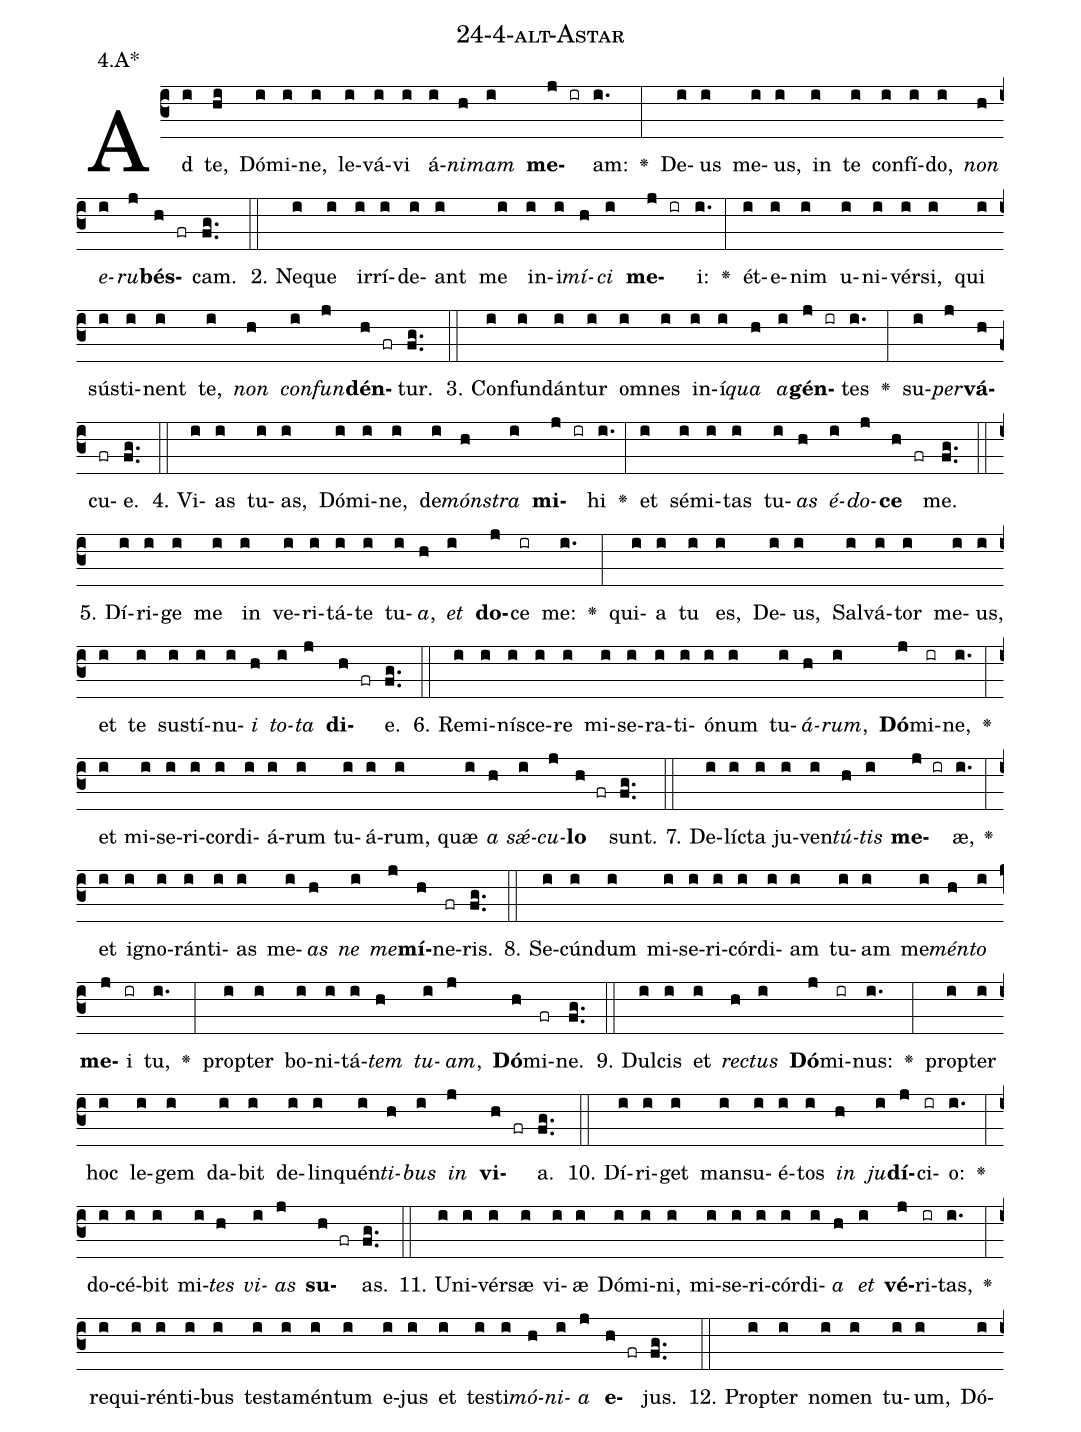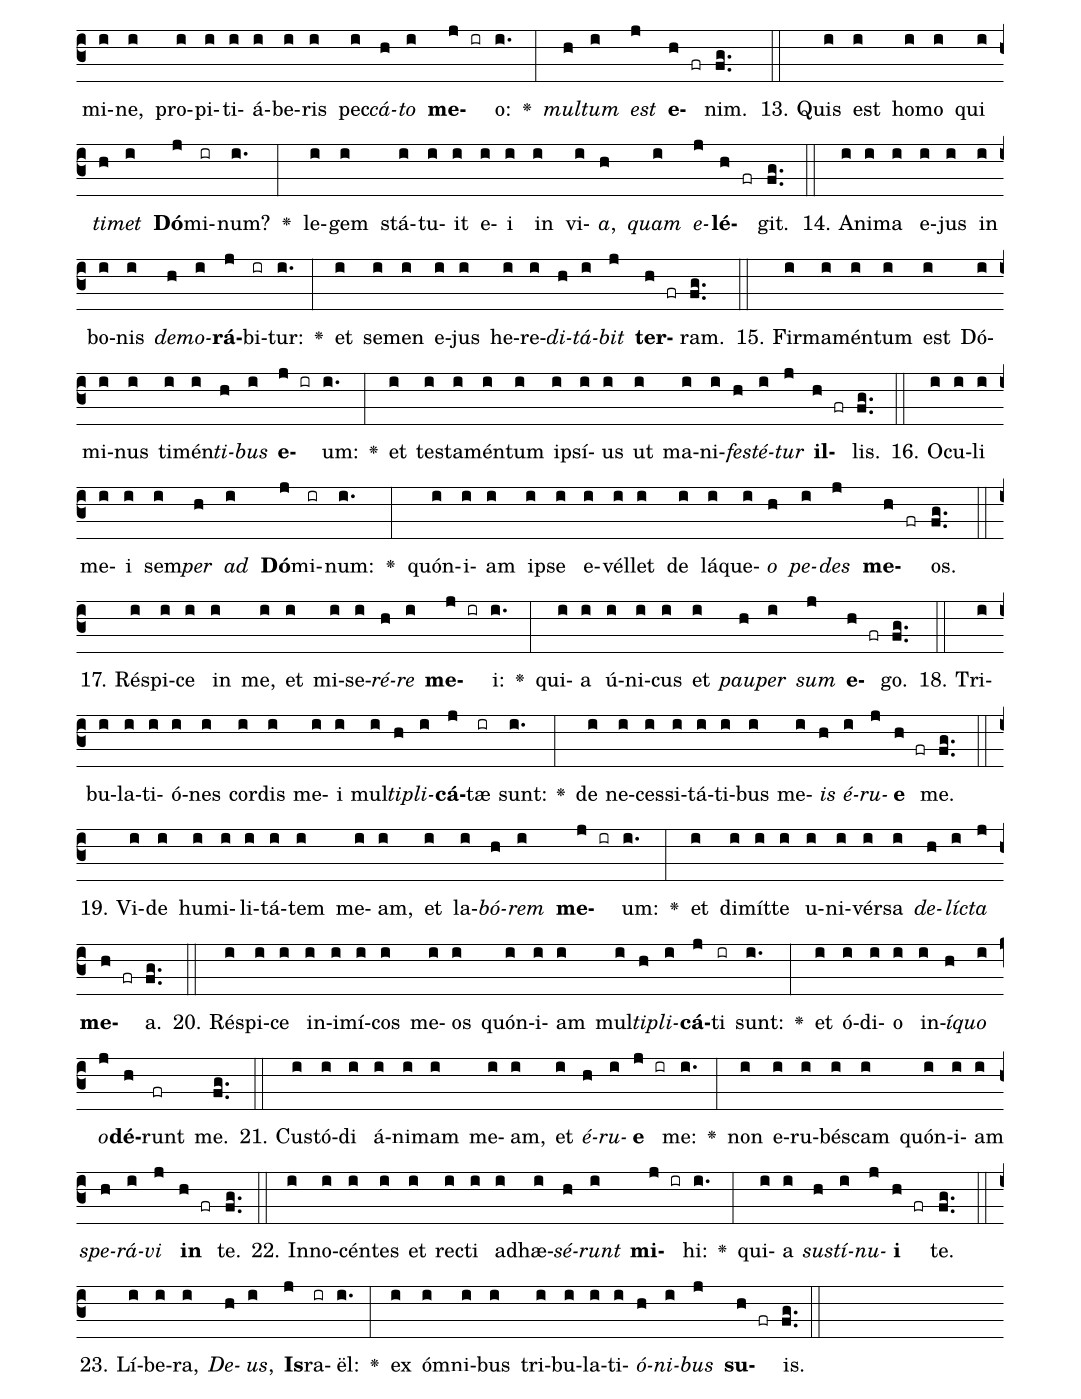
name: 24-4-alt-Astar;
annotation: 4.A*;
%%
(c3)Ad(i) te,(hi) Dó(i)mi(i)ne,(i) le(i)vá(i)vi(i) á(i)<i>ni</i>(h)<i>mam</i>(i) <b>me</b>(j ir)am:(i.) <v>\greheightstar</v>(:) De(i)us(i) me(i)us,(i) in(i) te(i) con(i)fí(i)do,(i) <i>non</i>(h) <i>e</i>(i)<i>ru</i>(j)<b>bés</b>(h fr)cam.(fg..) (::)
2. Ne(i)que(i) ir(i)rí(i)de(i)ant(i) me(i) in(i)i(i)<i>mí</i>(h)<i>ci</i>(i) <b>me</b>(j ir)i:(i.) <v>\greheightstar</v>(:) ét(i)e(i)nim(i) u(i)ni(i)vér(i)si,(i) qui(i) sús(i)ti(i)nent(i) te,(i) <i>non</i>(h) <i>con</i>(i)<i>fun</i>(j)<b>dén</b>(h fr)tur.(fg..) (::)
3. Con(i)fun(i)dán(i)tur(i) om(i)nes(i) in(i)í(i)<i>qua</i>(h) <i>a</i>(i)<b>gén</b>(j ir)tes(i.) <v>\greheightstar</v>(:) su(i)<i>per</i>(j)<b>vá</b>(h)cu(fr)e.(fg..) (::)
4. Vi(i)as(i) tu(i)as,(i) Dó(i)mi(i)ne,(i) de(i)<i>móns</i>(h)<i>tra</i>(i) <b>mi</b>(j ir)hi(i.) <v>\greheightstar</v>(:) et(i) sé(i)mi(i)tas(i) tu(i)<i>as</i>(h) <i>é</i>(i)<i>do</i>(j)<b>ce</b>(h fr) me.(fg..) (::)
5. Dí(i)ri(i)ge(i) me(i) in(i) ve(i)ri(i)tá(i)te(i) tu(i)<i>a</i>,(h) <i>et</i>(i) <b>do</b>(j)ce(ir) me:(i.) <v>\greheightstar</v>(:) qui(i)a(i) tu(i) es,(i) De(i)us,(i) Sal(i)vá(i)tor(i) me(i)us,(i) et(i) te(i) sus(i)tí(i)nu(i)<i>i</i>(h) <i>to</i>(i)<i>ta</i>(j) <b>di</b>(h fr)e.(fg..) (::)
6. Re(i)mi(i)ní(i)sce(i)re(i) mi(i)se(i)ra(i)ti(i)ó(i)num(i) tu(i)<i>á</i>(h)<i>rum</i>,(i) <b>Dó</b>(j)mi(ir)ne,(i.) <v>\greheightstar</v>(:) et(i) mi(i)se(i)ri(i)cor(i)di(i)á(i)rum(i) tu(i)á(i)rum,(i) quæ(i) <i>a</i>(h) <i>sǽ</i>(i)<i>cu</i>(j)<b>lo</b>(h fr) sunt.(fg..) (::)
7. De(i)líc(i)ta(i) ju(i)ven(i)<i>tú</i>(h)<i>tis</i>(i) <b>me</b>(j ir)æ,(i.) <v>\greheightstar</v>(:) et(i) i(i)gno(i)rán(i)ti(i)as(i) me(i)<i>as</i>(h) <i>ne</i>(i) <i>me</i>(j)<b>mí</b>(h)ne(fr)ris.(fg..) (::)
8. Se(i)cún(i)dum(i) mi(i)se(i)ri(i)cór(i)di(i)am(i) tu(i)am(i) me(i)<i>mén</i>(h)<i>to</i>(i) <b>me</b>(j)i(ir) tu,(i.) <v>\greheightstar</v>(:) prop(i)ter(i) bo(i)ni(i)tá(i)<i>tem</i>(h) <i>tu</i>(i)<i>am</i>,(j) <b>Dó</b>(h)mi(fr)ne.(fg..) (::)
9. Dul(i)cis(i) et(i) <i>rec</i>(h)<i>tus</i>(i) <b>Dó</b>(j)mi(ir)nus:(i.) <v>\greheightstar</v>(:) prop(i)ter(i) hoc(i) le(i)gem(i) da(i)bit(i) de(i)lin(i)quén(i)<i>ti</i>(h)<i>bus</i>(i) <i>in</i>(j) <b>vi</b>(h fr)a.(fg..) (::)
10. Dí(i)ri(i)get(i) man(i)su(i)é(i)tos(i) <i>in</i>(h) <i>ju</i>(i)<b>dí</b>(j)ci(ir)o:(i.) <v>\greheightstar</v>(:) do(i)cé(i)bit(i) mi(i)<i>tes</i>(h) <i>vi</i>(i)<i>as</i>(j) <b>su</b>(h fr)as.(fg..) (::)
11. U(i)ni(i)vér(i)sæ(i) vi(i)æ(i) Dó(i)mi(i)ni,(i) mi(i)se(i)ri(i)cór(i)di(i)<i>a</i>(h) <i>et</i>(i) <b>vé</b>(j)ri(ir)tas,(i.) <v>\greheightstar</v>(:) re(i)qui(i)rén(i)ti(i)bus(i) tes(i)ta(i)mén(i)tum(i) e(i)jus(i) et(i) tes(i)ti(i)<i>mó</i>(h)<i>ni</i>(i)<i>a</i>(j) <b>e</b>(h fr)jus.(fg..) (::)
12. Prop(i)ter(i) no(i)men(i) tu(i)um,(i) Dó(i)mi(i)ne,(i) pro(i)pi(i)ti(i)á(i)be(i)ris(i) pec(i)<i>cá</i>(h)<i>to</i>(i) <b>me</b>(j ir)o:(i.) <v>\greheightstar</v>(:) <i>mul</i>(h)<i>tum</i>(i) <i>est</i>(j) <b>e</b>(h fr)nim.(fg..) (::)
13. Quis(i) est(i) ho(i)mo(i) qui(i) <i>ti</i>(h)<i>met</i>(i) <b>Dó</b>(j)mi(ir)num?(i.) <v>\greheightstar</v>(:) le(i)gem(i) stá(i)tu(i)it(i) e(i)i(i) in(i) vi(i)<i>a</i>,(h) <i>quam</i>(i) <i>e</i>(j)<b>lé</b>(h fr)git.(fg..) (::)
14. A(i)ni(i)ma(i) e(i)jus(i) in(i) bo(i)nis(i) <i>de</i>(h)<i>mo</i>(i)<b>rá</b>(j)bi(ir)tur:(i.) <v>\greheightstar</v>(:) et(i) se(i)men(i) e(i)jus(i) he(i)re(i)<i>di</i>(h)<i>tá</i>(i)<i>bit</i>(j) <b>ter</b>(h fr)ram.(fg..) (::)
15. Fir(i)ma(i)mén(i)tum(i) est(i) Dó(i)mi(i)nus(i) ti(i)mén(i)<i>ti</i>(h)<i>bus</i>(i) <b>e</b>(j ir)um:(i.) <v>\greheightstar</v>(:) et(i) tes(i)ta(i)mén(i)tum(i) ip(i)sí(i)us(i) ut(i) ma(i)ni(i)<i>fes</i>(h)<i>té</i>(i)<i>tur</i>(j) <b>il</b>(h fr)lis.(fg..) (::)
16. O(i)cu(i)li(i) me(i)i(i) sem(i)<i>per</i>(h) <i>ad</i>(i) <b>Dó</b>(j)mi(ir)num:(i.) <v>\greheightstar</v>(:) quón(i)i(i)am(i) ip(i)se(i) e(i)vél(i)let(i) de(i) lá(i)que(i)<i>o</i>(h) <i>pe</i>(i)<i>des</i>(j) <b>me</b>(h fr)os.(fg..) (::)
17. Ré(i)spi(i)ce(i) in(i) me,(i) et(i) mi(i)se(i)<i>ré</i>(h)<i>re</i>(i) <b>me</b>(j ir)i:(i.) <v>\greheightstar</v>(:) qui(i)a(i) ú(i)ni(i)cus(i) et(i) <i>pau</i>(h)<i>per</i>(i) <i>sum</i>(j) <b>e</b>(h fr)go.(fg..) (::)
18. Tri(i)bu(i)la(i)ti(i)ó(i)nes(i) cor(i)dis(i) me(i)i(i) mul(i)<i>ti</i>(h)<i>pli</i>(i)<b>cá</b>(j)tæ(ir) sunt:(i.) <v>\greheightstar</v>(:) de(i) ne(i)ces(i)si(i)tá(i)ti(i)bus(i) me(i)<i>is</i>(h) <i>é</i>(i)<i>ru</i>(j)<b>e</b>(h fr) me.(fg..) (::)
19. Vi(i)de(i) hu(i)mi(i)li(i)tá(i)tem(i) me(i)am,(i) et(i) la(i)<i>bó</i>(h)<i>rem</i>(i) <b>me</b>(j ir)um:(i.) <v>\greheightstar</v>(:) et(i) di(i)mít(i)te(i) u(i)ni(i)vér(i)sa(i) <i>de</i>(h)<i>líc</i>(i)<i>ta</i>(j) <b>me</b>(h fr)a.(fg..) (::)
20. Ré(i)spi(i)ce(i) in(i)i(i)mí(i)cos(i) me(i)os(i) quón(i)i(i)am(i) mul(i)<i>ti</i>(h)<i>pli</i>(i)<b>cá</b>(j)ti(ir) sunt:(i.) <v>\greheightstar</v>(:) et(i) ó(i)di(i)o(i) in(i)<i>í</i>(h)<i>quo</i>(i) <i>o</i>(j)<b>dé</b>(h)runt(fr) me.(fg..) (::)
21. Cus(i)tó(i)di(i) á(i)ni(i)mam(i) me(i)am,(i) et(i) <i>é</i>(h)<i>ru</i>(i)<b>e</b>(j ir) me:(i.) <v>\greheightstar</v>(:) non(i) e(i)ru(i)bés(i)cam(i) quón(i)i(i)am(i) <i>spe</i>(h)<i>rá</i>(i)<i>vi</i>(j) <b>in</b>(h fr) te.(fg..) (::)
22. In(i)no(i)cén(i)tes(i) et(i) rec(i)ti(i) ad(i)hæ(i)<i>sé</i>(h)<i>runt</i>(i) <b>mi</b>(j ir)hi:(i.) <v>\greheightstar</v>(:) qui(i)a(i) <i>sus</i>(h)<i>tí</i>(i)<i>nu</i>(j)<b>i</b>(h fr) te.(fg..) (::)
23. Lí(i)be(i)ra,(i) <i>De</i>(h)<i>us</i>,(i) <b>Is</b>(j)ra(ir)ël:(i.) <v>\greheightstar</v>(:) ex(i) óm(i)ni(i)bus(i) tri(i)bu(i)la(i)ti(i)<i>ó</i>(h)<i>ni</i>(i)<i>bus</i>(j) <b>su</b>(h fr)is.(fg..) (::)
